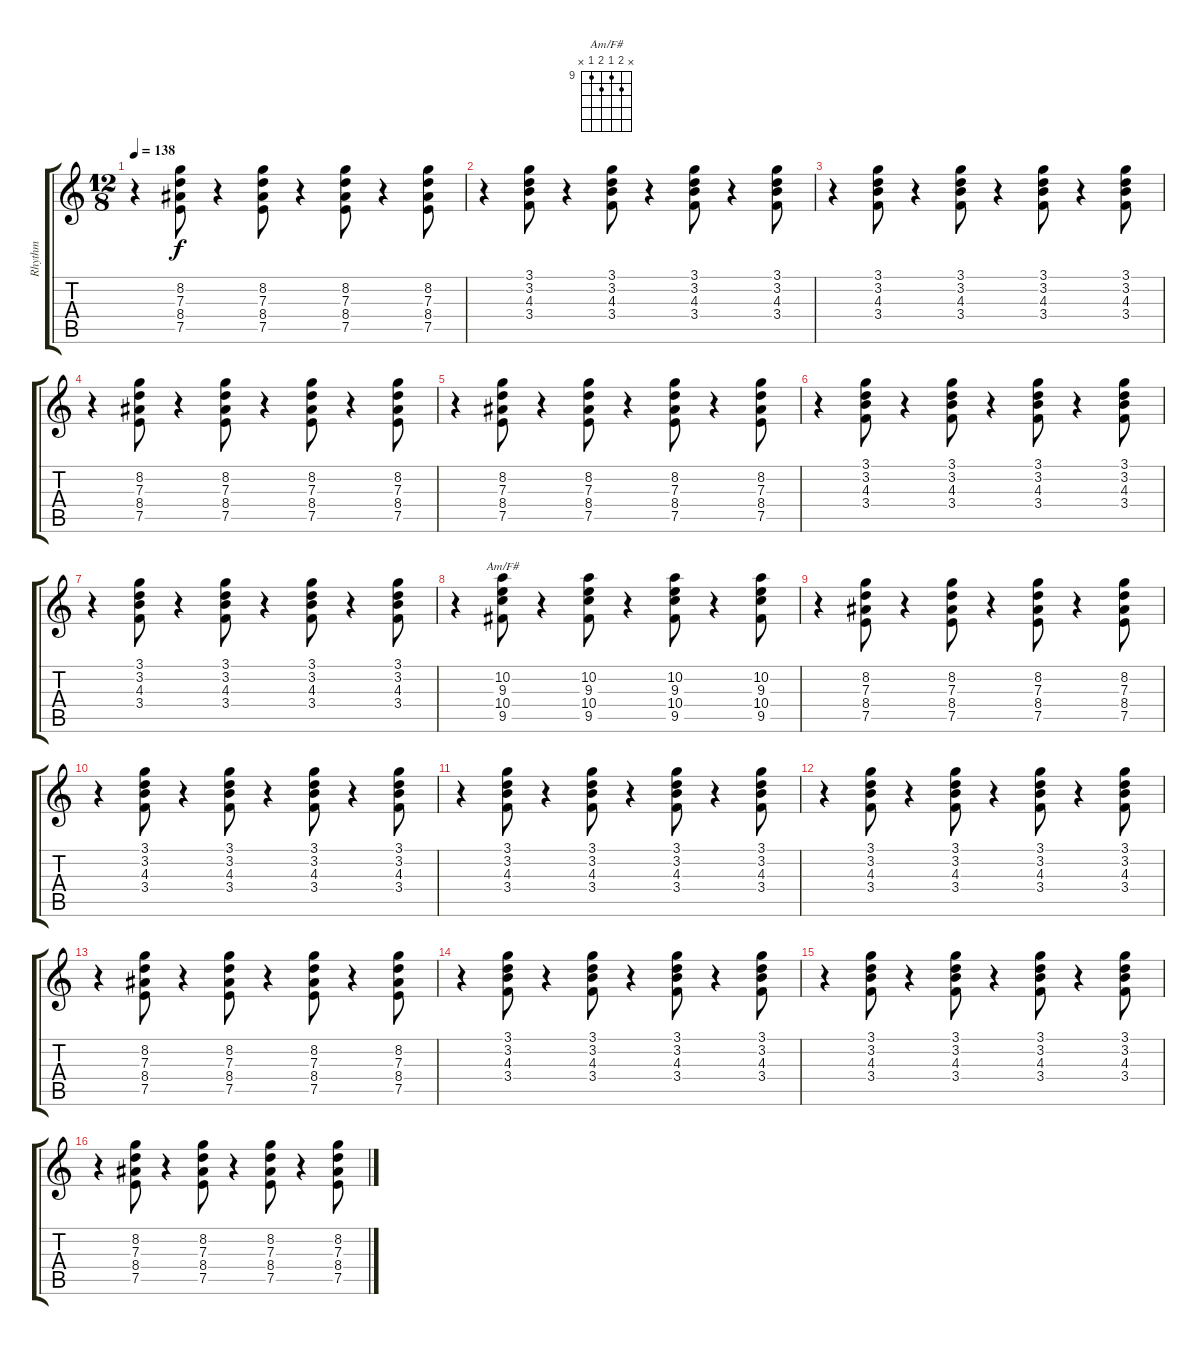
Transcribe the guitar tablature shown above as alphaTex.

\track ("Rhythm" "Rhythm") {instrument electricguitarmuted}
\staff {score tabs}
\tuning (E4 B3 G3 D3 A2 E2) {hide}
\chord ("Am/F#" x 10 9 10 9 x) {firstfret 9}
\ts (12 8)
\tempo 138
\clef g2
\ks c
r.4{dy f} (8.2 7.3 8.4 7.5).8 r.4 (8.2 7.3 8.4 7.5).8 r.4 (8.2 7.3 8.4 7.5).8 r.4 (8.2 7.3 8.4 7.5).8 |
r.4 (3.1 3.2 4.3 3.4).8 r.4 (3.1 3.2 4.3 3.4).8 r.4 (3.1 3.2 4.3 3.4).8 r.4 (3.1 3.2 4.3 3.4).8 |
r.4 (3.1 3.2 4.3 3.4).8 r.4 (3.1 3.2 4.3 3.4).8 r.4 (3.1 3.2 4.3 3.4).8 r.4 (3.1 3.2 4.3 3.4).8 |
r.4 (8.2 7.3 8.4 7.5).8 r.4 (8.2 7.3 8.4 7.5).8 r.4 (8.2 7.3 8.4 7.5).8 r.4 (8.2 7.3 8.4 7.5).8 |
r.4 (8.2 7.3 8.4 7.5).8 r.4 (8.2 7.3 8.4 7.5).8 r.4 (8.2 7.3 8.4 7.5).8 r.4 (8.2 7.3 8.4 7.5).8 |
r.4 (3.1 3.2 4.3 3.4).8 r.4 (3.1 3.2 4.3 3.4).8 r.4 (3.1 3.2 4.3 3.4).8 r.4 (3.1 3.2 4.3 3.4).8 |
r.4 (3.1 3.2 4.3 3.4).8 r.4 (3.1 3.2 4.3 3.4).8 r.4 (3.1 3.2 4.3 3.4).8 r.4 (3.1 3.2 4.3 3.4).8 |
r.4 (10.2 9.3 10.4 9.5).8{ch "Am/F#"} r.4 (10.2 9.3 10.4 9.5).8 r.4 (10.2 9.3 10.4 9.5).8 r.4 (10.2 9.3 10.4 9.5).8 |
r.4 (8.2 7.3 8.4 7.5).8 r.4 (8.2 7.3 8.4 7.5).8 r.4 (8.2 7.3 8.4 7.5).8 r.4 (8.2 7.3 8.4 7.5).8 |
r.4 (3.1 3.2 4.3 3.4).8 r.4 (3.1 3.2 4.3 3.4).8 r.4 (3.1 3.2 4.3 3.4).8 r.4 (3.1 3.2 4.3 3.4).8 |
r.4 (3.1 3.2 4.3 3.4).8 r.4 (3.1 3.2 4.3 3.4).8 r.4 (3.1 3.2 4.3 3.4).8 r.4 (3.1 3.2 4.3 3.4).8 |
r.4 (3.1 3.2 4.3 3.4).8 r.4 (3.1 3.2 4.3 3.4).8 r.4 (3.1 3.2 4.3 3.4).8 r.4 (3.1 3.2 4.3 3.4).8 |
r.4 (8.2 7.3 8.4 7.5).8 r.4 (8.2 7.3 8.4 7.5).8 r.4 (8.2 7.3 8.4 7.5).8 r.4 (8.2 7.3 8.4 7.5).8 |
r.4 (3.1 3.2 4.3 3.4).8 r.4 (3.1 3.2 4.3 3.4).8 r.4 (3.1 3.2 4.3 3.4).8 r.4 (3.1 3.2 4.3 3.4).8 |
r.4 (3.1 3.2 4.3 3.4).8 r.4 (3.1 3.2 4.3 3.4).8 r.4 (3.1 3.2 4.3 3.4).8 r.4 (3.1 3.2 4.3 3.4).8 |
r.4 (8.2 7.3 8.4 7.5).8 r.4 (8.2 7.3 8.4 7.5).8 r.4 (8.2 7.3 8.4 7.5).8 r.4 (8.2 7.3 8.4 7.5).8
